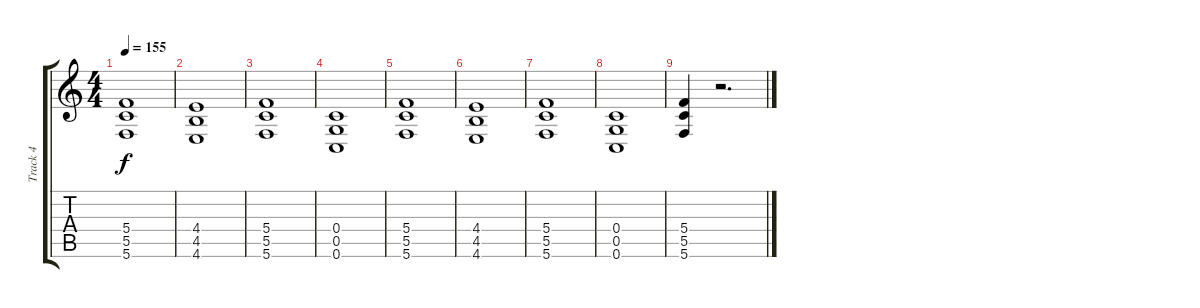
\track ("Track 4" "Track 4") {instrument distortionguitar}
\staff {score tabs}
\tuning (D4 A3 F3 C3 G2 C2) {hide}
\ts (4 4)
\tempo 155
\clef g2
\ks c
(5.4 5.5 5.6).1{dy f} |
(4.4 4.5 4.6).1 |
(5.4 5.5 5.6).1 |
(0.4 0.5 0.6).1 |
(5.4 5.5 5.6).1 |
(4.4 4.5 4.6).1 |
(5.4 5.5 5.6).1 |
(0.4 0.5 0.6).1 |
(5.4 5.5 5.6).4 r.2{d}
